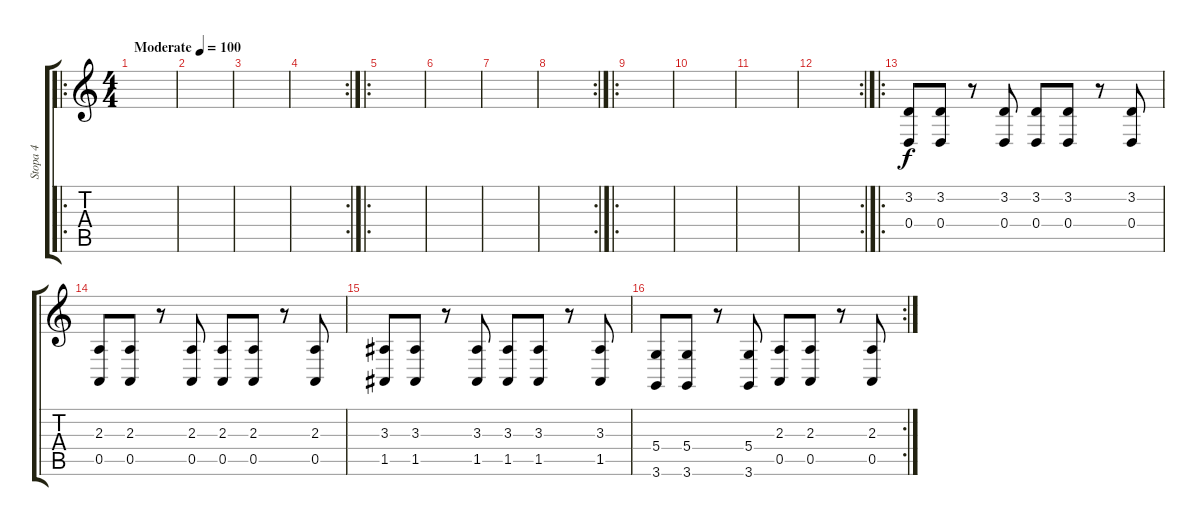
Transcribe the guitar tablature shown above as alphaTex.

\track ("Stopa 4" "Stopa 4") {instrument cello}
\staff {score tabs}
\tuning (E4 B3 G3 D3 A2 E2) {hide}
\ro
\ts (4 4)
\tempo (100 "Moderate")
\clef g2
\ks c
|
|
|
\rc 2
|
\ro
|
|
|
\rc 2
|
\ro
|
|
|
\rc 2
|
\ro
(3.2 0.4).8 (3.2 0.4).8 r.8 (3.2 0.4).8 (3.2 0.4).8 (3.2 0.4).8 r.8 (3.2 0.4).8 |
(2.3 0.5).8 (2.3 0.5).8 r.8 (2.3 0.5).8 (2.3 0.5).8 (2.3 0.5).8 r.8 (2.3 0.5).8 |
(3.3 1.5).8 (3.3 1.5).8 r.8 (3.3 1.5).8 (3.3 1.5).8 (3.3 1.5).8 r.8 (3.3 1.5).8 |
\rc 2
(5.4 3.6).8 (5.4 3.6).8 r.8 (5.4 3.6).8 (2.3 0.5).8 (2.3 0.5).8 r.8 (2.3 0.5).8
